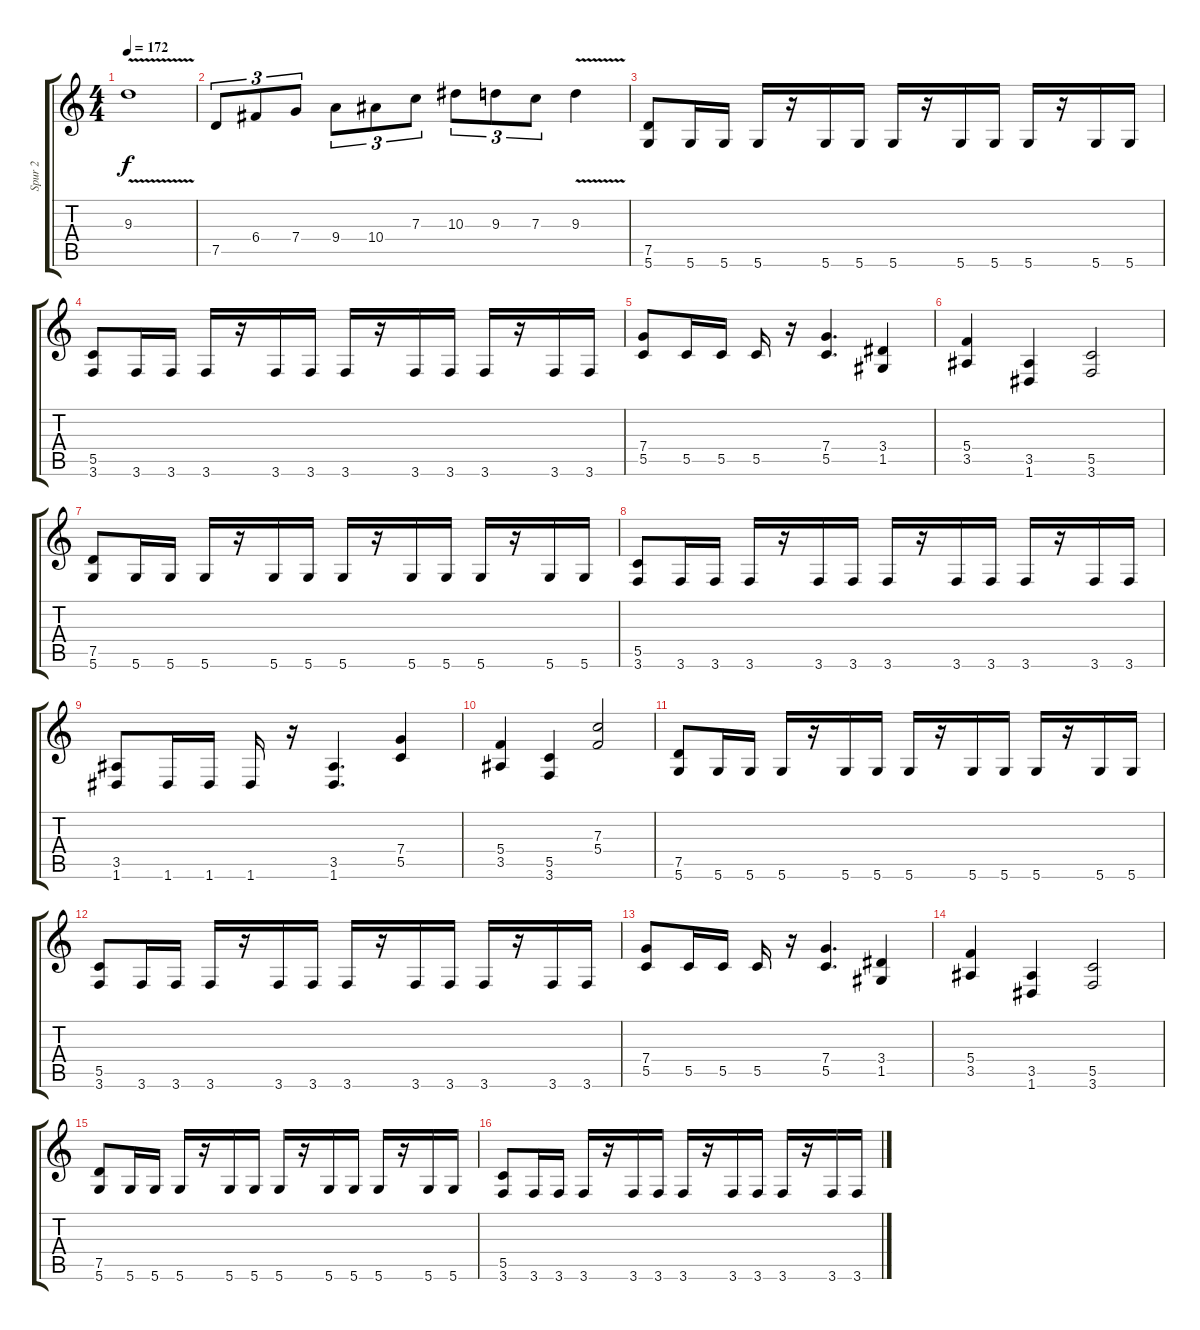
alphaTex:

\track ("Spur 2" "Spur 2") {instrument distortionguitar}
\staff {score tabs}
\tuning (D4 A3 F3 C3 G2 D2) {hide}
\ts (4 4)
\tempo 172
\clef g2
\ks c
9.3{v}.1{dy f} |
7.5.8{tu (3 2)} 6.4.8{tu (3 2)} 7.4.8{tu (3 2)} 9.4.8{tu (3 2)} 10.4.8{tu (3 2)} 7.3.8{tu (3 2)} 10.3.8{tu (3 2)} 9.3.8{tu (3 2)} 7.3.8{tu (3 2)} 9.3{v}.4 |
(7.5 5.6).8 5.6.16 5.6.16 5.6.16 r.16 5.6.16 5.6.16 5.6.16 r.16 5.6.16 5.6.16 5.6.16 r.16 5.6.16 5.6.16 |
(5.5 3.6).8 3.6.16 3.6.16 3.6.16 r.16 3.6.16 3.6.16 3.6.16 r.16 3.6.16 3.6.16 3.6.16 r.16 3.6.16 3.6.16 |
(7.4 5.5).8 5.5.16 5.5.16 5.5.16 r.16 (7.4 5.5).4{d} (3.4 1.5).4 |
(5.4 3.5).4 (3.5 1.6).4 (5.5 3.6).2 |
(7.5 5.6).8 5.6.16 5.6.16 5.6.16 r.16 5.6.16 5.6.16 5.6.16 r.16 5.6.16 5.6.16 5.6.16 r.16 5.6.16 5.6.16 |
(5.5 3.6).8 3.6.16 3.6.16 3.6.16 r.16 3.6.16 3.6.16 3.6.16 r.16 3.6.16 3.6.16 3.6.16 r.16 3.6.16 3.6.16 |
(3.5 1.6).8 1.6.16 1.6.16 1.6.16 r.16 (3.5 1.6).4{d} (7.4 5.5).4 |
(5.4 3.5).4 (5.5 3.6).4 (7.3 5.4).2 |
(7.5 5.6).8 5.6.16 5.6.16 5.6.16 r.16 5.6.16 5.6.16 5.6.16 r.16 5.6.16 5.6.16 5.6.16 r.16 5.6.16 5.6.16 |
(5.5 3.6).8 3.6.16 3.6.16 3.6.16 r.16 3.6.16 3.6.16 3.6.16 r.16 3.6.16 3.6.16 3.6.16 r.16 3.6.16 3.6.16 |
(7.4 5.5).8 5.5.16 5.5.16 5.5.16 r.16 (7.4 5.5).4{d} (3.4 1.5).4 |
(5.4 3.5).4 (3.5 1.6).4 (5.5 3.6).2 |
(7.5 5.6).8 5.6.16 5.6.16 5.6.16 r.16 5.6.16 5.6.16 5.6.16 r.16 5.6.16 5.6.16 5.6.16 r.16 5.6.16 5.6.16 |
(5.5 3.6).8 3.6.16 3.6.16 3.6.16 r.16 3.6.16 3.6.16 3.6.16 r.16 3.6.16 3.6.16 3.6.16 r.16 3.6.16 3.6.16
